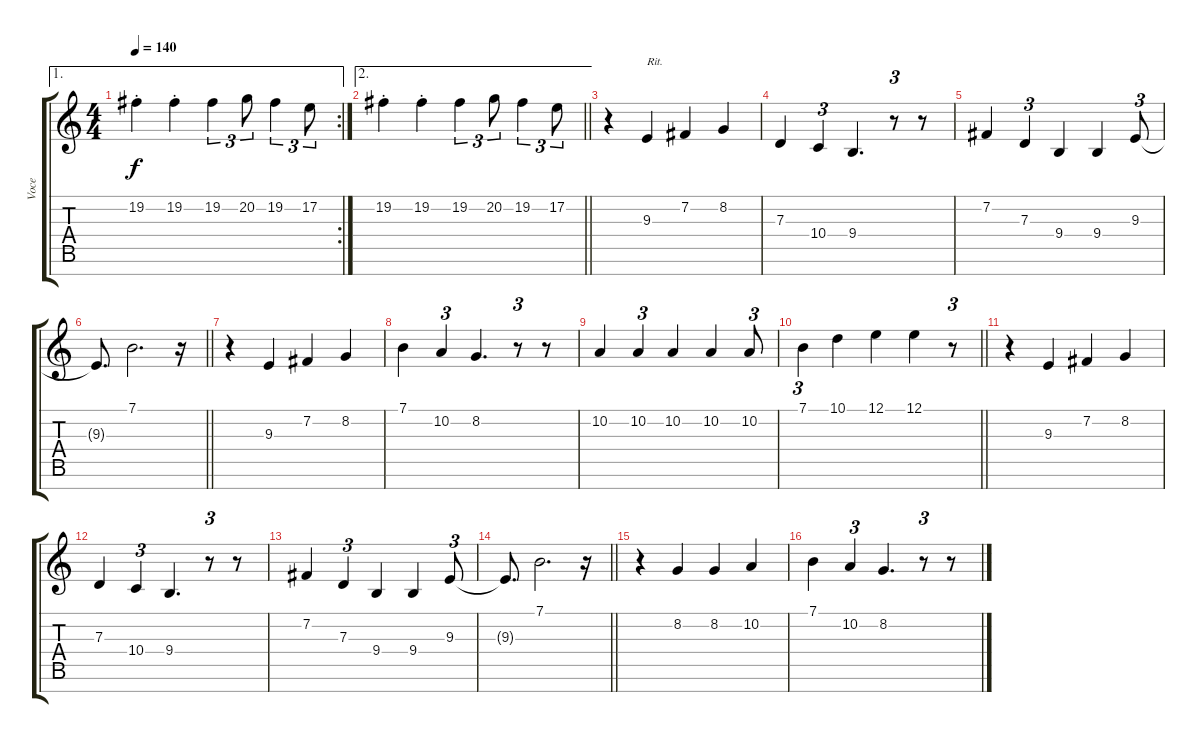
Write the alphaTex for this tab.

\track ("Voce" "Voce") {instrument lead1square}
\staff {score tabs}
\tuning (E4 B3 G3 D3 A2 E2 B1) {hide}
\ae 1
\rc 2
\ts (4 4)
\tempo 140
\clef g2
\ks c
19.2{st}.4{dy f} 19.2{st}.4 19.2.4{tu (3 2)} 20.2.8{tu (3 2)} 19.2.4{tu (3 2)} 17.2.8{tu (3 2)} |
\ae 2
\barLineRight lightlight
19.2{st}.4 19.2{st}.4 19.2.4{tu (3 2)} 20.2.8{tu (3 2)} 19.2.4{tu (3 2)} 17.2.8{tu (3 2)} |
r.4 9.3.4{txt "Rit."} 7.2.4 8.2.4 |
7.3.4 10.4.4{tu (3 2)} 9.4.4{d} r.8{tu (3 2)} r.8 |
7.2.4 7.3.4{tu (3 2)} 9.4.4 9.4.4 9.3.8{tu (3 2)} |
\barLineRight lightlight
9.3{t}.8{d} 7.1.2{d} r.16 |
r.4 9.3.4 7.2.4 8.2.4 |
7.1.4 10.2.4{tu (3 2)} 8.2.4{d} r.8{tu (3 2)} r.8 |
10.2.4 10.2.4{tu (3 2)} 10.2.4 10.2.4 10.2.8{tu (3 2)} |
\barLineRight lightlight
7.1.4{tu (3 2)} 10.1.4 12.1.4 12.1.4 r.8{tu (3 2)} |
r.4 9.3.4 7.2.4 8.2.4 |
7.3.4 10.4.4{tu (3 2)} 9.4.4{d} r.8{tu (3 2)} r.8 |
7.2.4 7.3.4{tu (3 2)} 9.4.4 9.4.4 9.3.8{tu (3 2)} |
\barLineRight lightlight
9.3{t}.8{d} 7.1.2{d} r.16 |
r.4 8.2.4 8.2.4 10.2.4 |
7.1.4 10.2.4{tu (3 2)} 8.2.4{d} r.8{tu (3 2)} r.8
